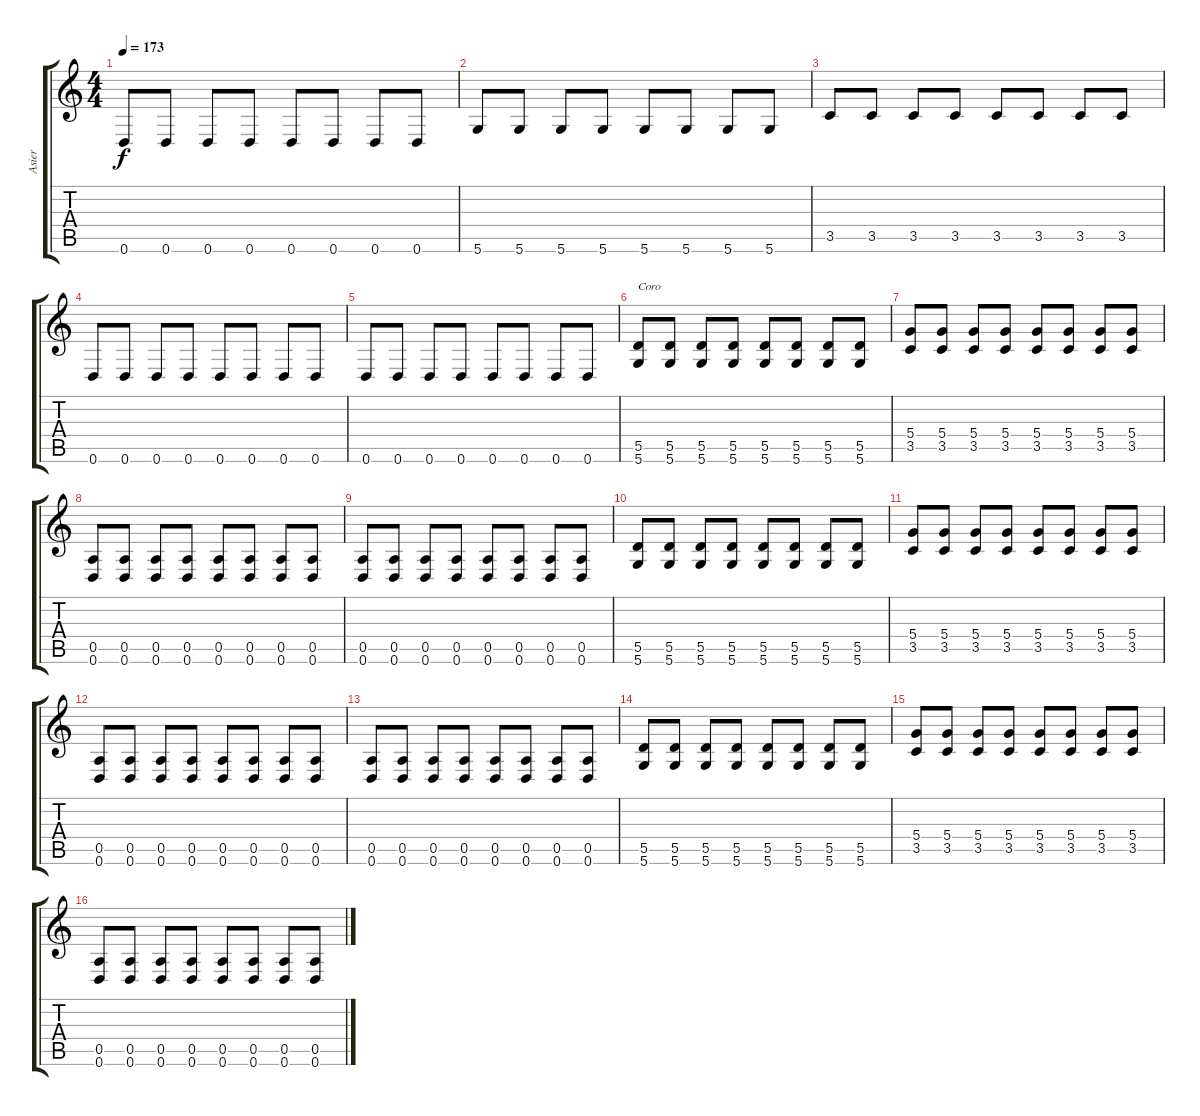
\track ("Asier" "Asier") {instrument distortionguitar}
\staff {score tabs}
\tuning (E4 B3 G3 D3 A2 D2) {hide}
\ts (4 4)
\tempo 173
\clef g2
\ks c
0.6.8{dy f} 0.6.8 0.6.8 0.6.8 0.6.8 0.6.8 0.6.8 0.6.8 |
5.6.8 5.6.8 5.6.8 5.6.8 5.6.8 5.6.8 5.6.8 5.6.8 |
3.5.8 3.5.8 3.5.8 3.5.8 3.5.8 3.5.8 3.5.8 3.5.8 |
0.6.8 0.6.8 0.6.8 0.6.8 0.6.8 0.6.8 0.6.8 0.6.8 |
0.6.8 0.6.8 0.6.8 0.6.8 0.6.8 0.6.8 0.6.8 0.6.8 |
(5.5 5.6).8{txt "Coro"} (5.5 5.6).8 (5.5 5.6).8 (5.5 5.6).8 (5.5 5.6).8 (5.5 5.6).8 (5.5 5.6).8 (5.5 5.6).8 |
(5.4 3.5).8 (5.4 3.5).8 (5.4 3.5).8 (5.4 3.5).8 (5.4 3.5).8 (5.4 3.5).8 (5.4 3.5).8 (5.4 3.5).8 |
(0.5 0.6).8 (0.5 0.6).8 (0.5 0.6).8 (0.5 0.6).8 (0.5 0.6).8 (0.5 0.6).8 (0.5 0.6).8 (0.5 0.6).8 |
(0.5 0.6).8 (0.5 0.6).8 (0.5 0.6).8 (0.5 0.6).8 (0.5 0.6).8 (0.5 0.6).8 (0.5 0.6).8 (0.5 0.6).8 |
(5.5 5.6).8 (5.5 5.6).8 (5.5 5.6).8 (5.5 5.6).8 (5.5 5.6).8 (5.5 5.6).8 (5.5 5.6).8 (5.5 5.6).8 |
(5.4 3.5).8 (5.4 3.5).8 (5.4 3.5).8 (5.4 3.5).8 (5.4 3.5).8 (5.4 3.5).8 (5.4 3.5).8 (5.4 3.5).8 |
(0.5 0.6).8 (0.5 0.6).8 (0.5 0.6).8 (0.5 0.6).8 (0.5 0.6).8 (0.5 0.6).8 (0.5 0.6).8 (0.5 0.6).8 |
(0.5 0.6).8 (0.5 0.6).8 (0.5 0.6).8 (0.5 0.6).8 (0.5 0.6).8 (0.5 0.6).8 (0.5 0.6).8 (0.5 0.6).8 |
(5.5 5.6).8 (5.5 5.6).8 (5.5 5.6).8 (5.5 5.6).8 (5.5 5.6).8 (5.5 5.6).8 (5.5 5.6).8 (5.5 5.6).8 |
(5.4 3.5).8 (5.4 3.5).8 (5.4 3.5).8 (5.4 3.5).8 (5.4 3.5).8 (5.4 3.5).8 (5.4 3.5).8 (5.4 3.5).8 |
(0.5 0.6).8 (0.5 0.6).8 (0.5 0.6).8 (0.5 0.6).8 (0.5 0.6).8 (0.5 0.6).8 (0.5 0.6).8 (0.5 0.6).8
